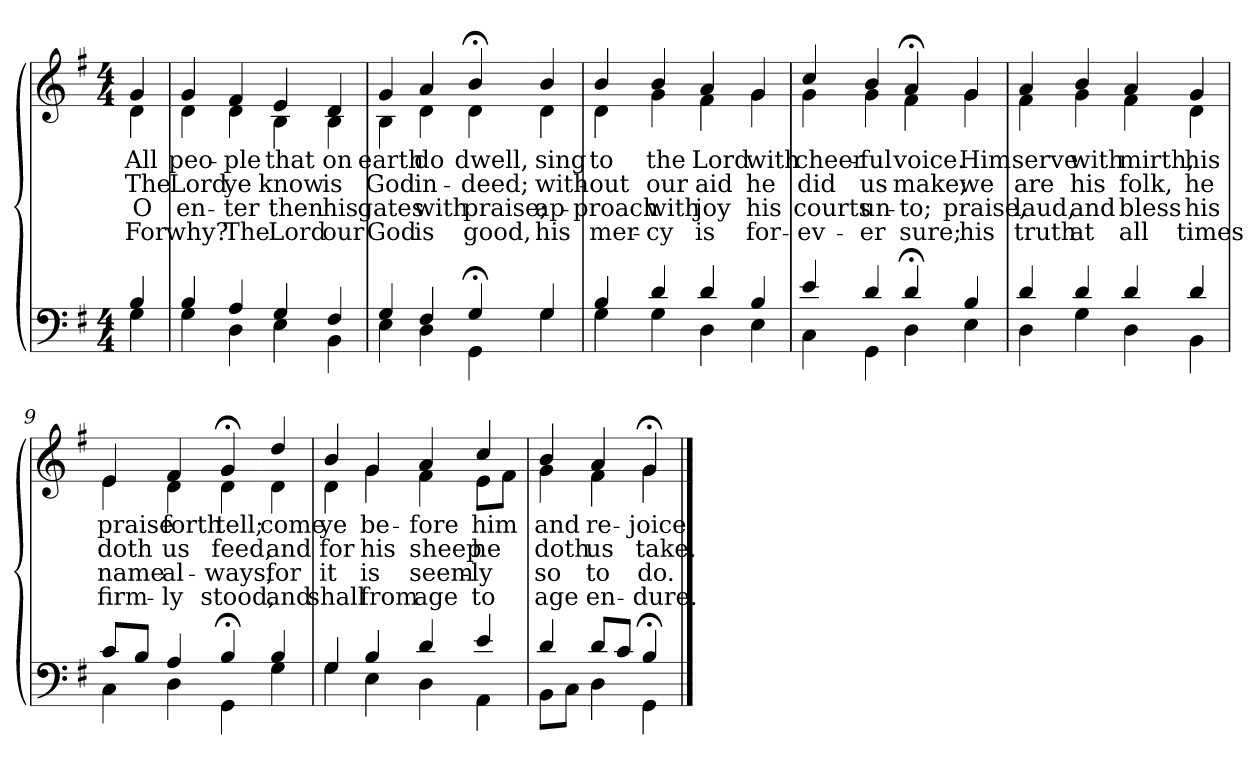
**kern	**kern	**text	**text	**text	**text
*part2	*part1	*part1	*part1	*part1	*part1
*staff2	*staff1	*staff1	*staff1	*staff1	*staff1
*clefF4	*clefG2	*	*	*	*
*k[f#]	*k[f#]	*	*	*	*
*M4/4	*M4/4	*	*	*	*
=1	=1	=1	=1	=1	=1
*^	*	*	*	*	*
!	!	!LO:TX:b:i:t=Verse	!	!	!	!
!	!	!	!LO:LY:b	!LO:LY:b	!LO:LY:b	!LO:LY:b
*	*	*^	*	*	*	*
4B/	4G\	4g/	4d\	All	The	O	For
=2	=2	=2	=2	=2	=2	=2	=2
!	!	!	!	!LO:LY:b	!LO:LY:b	!LO:LY:b	!LO:LY:b
4B/	4G\	4g/	4d\	peo-	Lord	en-	why?
!	!	!	!	!LO:LY:b	!LO:LY:b	!LO:LY:b	!LO:LY:b
4A/	4D\	4f#/	4d\	-ple	ye	-ter	The
!	!	!	!	!LO:LY:b	!LO:LY:b	!LO:LY:b	!LO:LY:b
4G/	4E\	4e/	4B\	that	know	then	Lord
!	!	!	!	!LO:LY:b	!LO:LY:b	!LO:LY:b	!LO:LY:b
4F#/	4BB\	4d/	4B\	on	is	his	our
=3	=3	=3	=3	=3	=3	=3	=3
!	!	!	!	!LO:LY:b	!LO:LY:b	!LO:LY:b	!LO:LY:b
4G/	4E\	4g/	4B\	earth	God	gates	God
!	!	!	!	!LO:LY:b	!LO:LY:b	!LO:LY:b	!LO:LY:b
4F#/	4D\	4a/	4d\	do	in-	with	is
!	!	!	!	!LO:LY:b	!LO:LY:b	!LO:LY:b	!LO:LY:b
4G;</	4GG\	4b;</	4d\	dwell,	-deed;	praise;	good,
!!LO:LB:g=z	!!
=4-	=4-	=4-	=4-	=4-	=4-	=4-	=4-
!	!	!	!	!LO:LY:b	!LO:LY:b	!LO:LY:b	!LO:LY:b
4G/	4G\	4b/	4d\	sing	with-	ap-	his
=5	=5	=5	=5	=5	=5	=5	=5
!	!	!	!	!LO:LY:b	!LO:LY:b	!LO:LY:b	!LO:LY:b
4B/	4G\	4b/	4d\	to	-out	-proach	mer-
!	!	!	!	!LO:LY:b	!LO:LY:b	!LO:LY:b	!LO:LY:b
4d/	4G\	4b/	4g\	the	our	with	-cy
!	!	!	!	!LO:LY:b	!LO:LY:b	!LO:LY:b	!LO:LY:b
4d/	4D\	4a/	4f#\	Lord	aid	joy	is
!	!	!	!	!LO:LY:b	!LO:LY:b	!LO:LY:b	!LO:LY:b
4B/	4E\	4g/	4g\	with	he	his	for-
=6	=6	=6	=6	=6	=6	=6	=6
!	!	!	!	!LO:LY:b	!LO:LY:b	!LO:LY:b	!LO:LY:b
4e/	4C\	4cc/	4g\	cheer-	did	courts	-ev-
!	!	!	!	!LO:LY:b	!LO:LY:b	!LO:LY:b	!LO:LY:b
4d/	4GG\	4b/	4g\	-ful	us	un-	-er
!	!	!	!	!LO:LY:b	!LO:LY:b	!LO:LY:b	!LO:LY:b
4d;</	4D\	4a;</	4f#\	voice.	make;	-to;	sure;
!!LO:LB:g=z	!!
=7-	=7-	=7-	=7-	=7-	=7-	=7-	=7-
!	!	!	!	!LO:LY:b	!LO:LY:b	!LO:LY:b	!LO:LY:b
4B/	4E\	4g/	4g\	Him	we	praise,	his
=8	=8	=8	=8	=8	=8	=8	=8
!	!	!	!	!LO:LY:b	!LO:LY:b	!LO:LY:b	!LO:LY:b
4d/	4D\	4a/	4f#\	serve	are	laud,	truth
!	!	!	!	!LO:LY:b	!LO:LY:b	!LO:LY:b	!LO:LY:b
4d/	4G\	4b/	4g\	with	his	and	at
!	!	!	!	!LO:LY:b	!LO:LY:b	!LO:LY:b	!LO:LY:b
4d/	4D\	4a/	4f#\	mirth,	folk,	bless	all
!	!	!	!	!LO:LY:b	!LO:LY:b	!LO:LY:b	!LO:LY:b
4d/	4BB\	4g/	4d\	his	he	his	times
=9	=9	=9	=9	=9	=9	=9	=9
!	!	!	!	!LO:LY:b	!LO:LY:b	!LO:LY:b	!LO:LY:b
8c/L	4C\	4e/	4e\	praise	doth	name	firm-
8B/J	.	.	.	.	.	.	.
!	!	!	!	!LO:LY:b	!LO:LY:b	!LO:LY:b	!LO:LY:b
4A/	4D\	4f#/	4d\	forth	us	al-	-ly
!	!	!	!	!LO:LY:b	!LO:LY:b	!LO:LY:b	!LO:LY:b
4B;</	4GG\	4g;</	4d\	tell;	feed,	-ways,	stood,
!!LO:LB:g=z	!!
=10-	=10-	=10-	=10-	=10-	=10-	=10-	=10-
!	!	!	!	!LO:LY:b	!LO:LY:b	!LO:LY:b	!LO:LY:b
4B/	4G\	4dd/	4d\	come	and	for	and
=11	=11	=11	=11	=11	=11	=11	=11
!	!	!	!	!LO:LY:b	!LO:LY:b	!LO:LY:b	!LO:LY:b
4G/	4G\	4b/	4d\	ye	for	it	shall
!	!	!	!	!LO:LY:b	!LO:LY:b	!LO:LY:b	!LO:LY:b
4B/	4E\	4g/	4g\	be-	his	is	from
!	!	!	!	!LO:LY:b	!LO:LY:b	!LO:LY:b	!LO:LY:b
4d/	4D\	4a/	4f#\	-fore	sheep	seem-	age
!	!	!	!	!LO:LY:b	!LO:LY:b	!LO:LY:b	!LO:LY:b
4e/	4AA\	4cc/	8e\L	him	he	-ly	to
.	.	.	8f#\J	.	.	.	.
=12	=12	=12	=12	=12	=12	=12	=12
!	!	!	!	!LO:LY:b	!LO:LY:b	!LO:LY:b	!LO:LY:b
4d/	8BB\L	4b/	4g\	and	doth	so	age
.	8C\J	.	.	.	.	.	.
!	!	!	!	!LO:LY:b	!LO:LY:b	!LO:LY:b	!LO:LY:b
8d/L	4D\	4a/	4f#\	re-	us	to	en-
8c/J	.	.	.	.	.	.	.
!	!	!	!	!LO:LY:b	!LO:LY:b	!LO:LY:b	!LO:LY:b
4B;</	4GG\	4g;</	4g\	-joice.	take.	do.	-dure.
*v	*v	*	*	*	*	*	*
*	*v	*v	*	*	*	*
==	==	==	==	==	==
*-	*-	*-	*-	*-	*-
